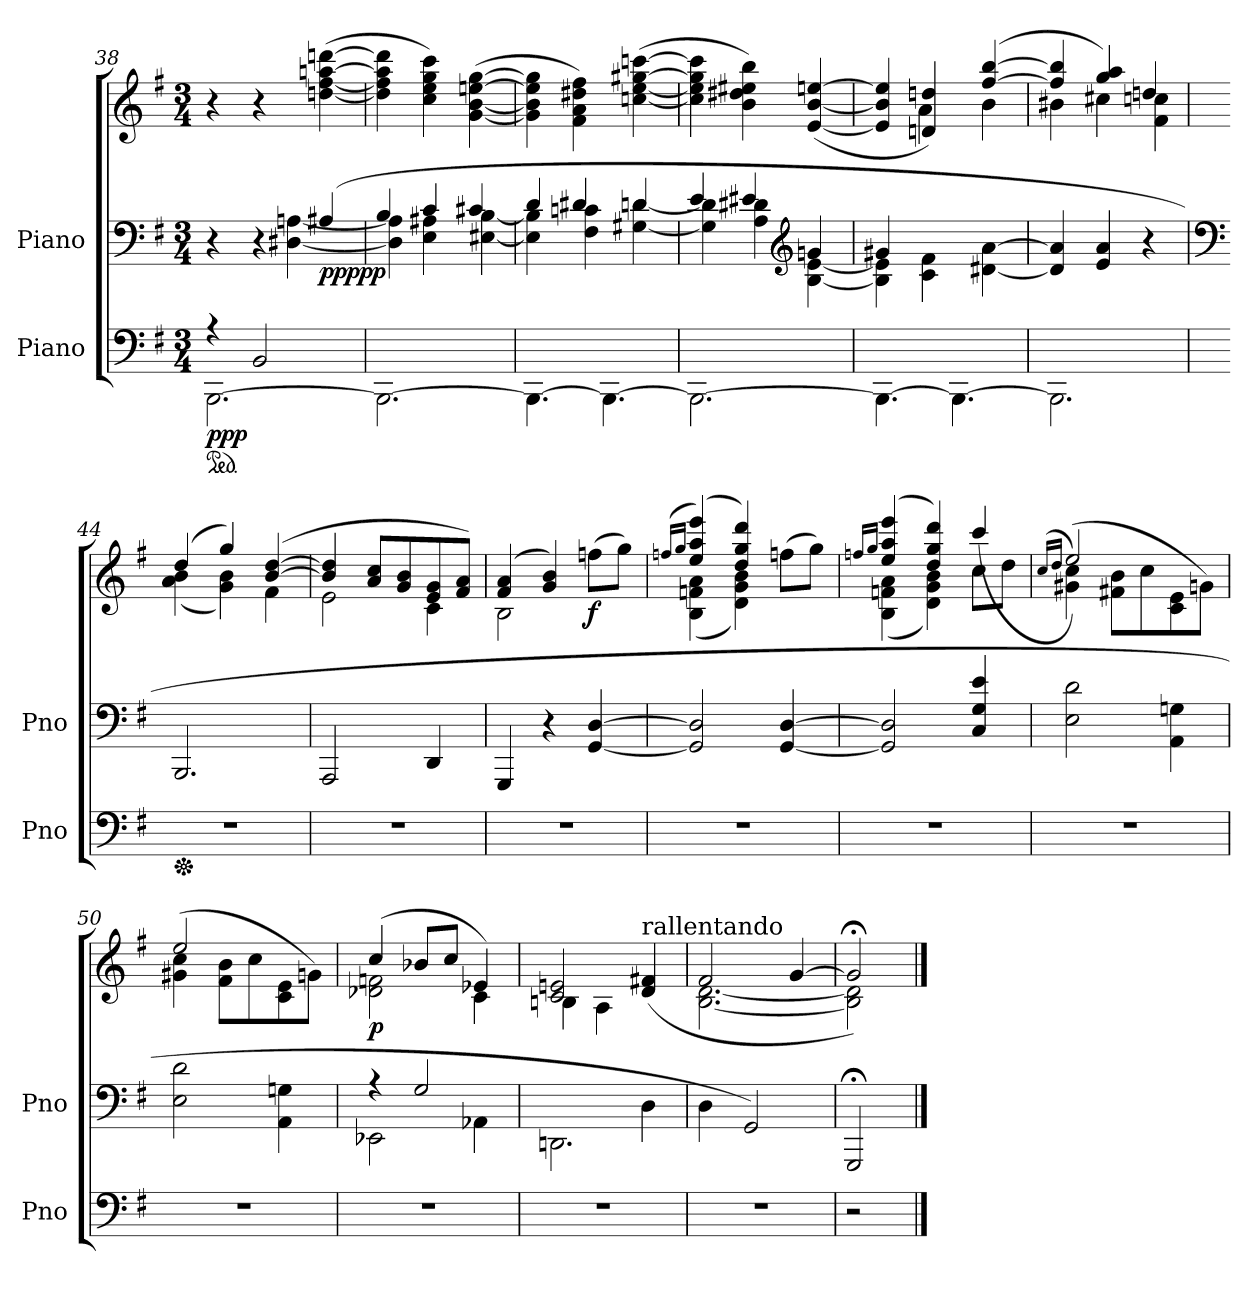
**kern	**dynam	**kern	**kern	**dynam
*part2	*part2	*part1	*part1	*part1
*staff3	*staff3	*staff2	*staff1	*staff1/2
*I"Piano	*	*I"Piano	*	*
*I'Pno	*	*I'Pno	*	*
*clefF4	*	*clefF4	*clefG2	*
*k[f#]	*	*k[f#]	*k[f#]	*
*M3/4	*	*M3/4	*M3/4	*
*ped	*	*	*	*
=38	=38	=38	=38	=38
*^	*	*^	*	*
!	!	!LO:DY:b	!	!	!	!
[2.BBB\	4rA	ppp	4r	2ryy	4r	.
.	2BB/	.	4r	.	4r	.
!	!	!	!	!	!	!LO:DY:b=2
!	!	!	!	!	!	!LO:DY:n=1:b
.	.	.	(>4A#X/	[4D#X\ [4An\	(>[4ddn\ [4ff#\ [4aan\ [4dddn\	ppp pp
*v	*v	*	*	*	*	*
=39	=39	=39	=39	=39	=39
2.BBB\_	.	4B/	4D#\] 4A\]	4dd\] 4ff#\] 4aa\] 4ddd\]	.
.	.	4c/	4E\ 4A#X\	4cc\ 4ee\ 4gg\ 4ccc\)	.
.	.	4c#X/	[4E#X\ [4B\	(>[4g\ [4b\ [4een\ [4gg\	.
=40	=40	=40	=40	=40	=40
4.BBB\_	.	4d/	4E#\] 4B\]	4g\] 4b\] 4ee\] 4gg\]	.
.	.	4d#X/	4F#\ 4cn\	4f#\ 4a\ 4dd#X\ 4ff#\)	.
4.BBB\_	.	.	.	.	.
.	.	4d#/	[4G#X\ [4dn\	(>[4ccn\ [4ee\ [4gg#X\ [4cccn\	.
=41	=41	=41	=41	=41	=41
2.BBB\_	.	4e/	4G#\] 4d\]	4cc\] 4ee\] 4gg#\] 4ccc\]	.
.	.	4e#X/	4A\ 4d#X\	4b\ 4dd#X\ 4ee#X\ 4bb\)	.
*	*	*clefG2	*	*	*
.	.	4gn/	[4B\ [4e#\	(>[4e/ [4b/ [4een/	.
=42	=42	=42	=42	=42	=42
*	*	*	*	*^	*
4.BBB\_	.	4g#X/	4B\] 4e#\]	4e/] 4b/] 4ee/]	4ryy	.
.	.	4ryy	4c\ 4f#\	4dn/ 4ddn/)	4a\	.
4.BBB\_	.	.	.	.	.	.
.	.	4ryy	[4d#X\ [4a\	(>[4ff#/ [4bb/	4b\	.
*	*	*v	*v	*	*	*
=43	=43	=43	=43	=43	=43
2.BBB\]	.	4d#/] 4a/]	4ff#/] 4bb/]	4b#X\	.
.	.	4e/ 4a/	4gg/ 4aa/)	4cc#X\)	.
.	.	4r	4ddn/	4f#\ 4ccn\	.
=44	=44	=44	=44	=44	=44
*	*	*clefF4	*	*	*
*Xped	*	*	*	*	*
2.r	.	2.BBB/	(>4dd/	(<4a\ 4b\	.
.	.	.	4gg/)	4g\ 4b\)	.
.	.	.	(>[4b/ [4dd/	4f#\	.
=45	=45	=45	=45	=45	=45
2.r	.	2AAA/	4b/] 4dd/]	2e\	.
.	.	.	8a/ 8cc/L	.	.
.	.	.	8g/ 8b/	.	.
.	.	4DD/	8e/ 8g/	4c\	.
.	.	.	8f#/ 8a/J)	.	.
=46	=46	=46	=46	=46	=46
2.r	.	4GGG/	(>4f#/ 4a/	2B\	.
.	.	4r	4g/ 4b/)	.	.
!	!	!	!	!	!LO:DY:b
.	.	[4GG/ [4D/	(>8ffn\L	4ryy	f
.	.	.	8gg\J)	.	.
=47	=47	=47	=47	=47	=47
.	.	.	(<16qffn/LL	.	.
.	.	.	16qgg/JJ	.	.
2.r	.	2GG/] 2D/]	(>4ee/ 4aa/ 4eee/)	(<4B\ 4fn\ 4a\	.
.	.	.	4dd/ 4gg/ 4ddd/)	4d\ 4g\ 4b\)	.
.	.	[4GG/ [4D/	(>8ff\L	4ryy	.
.	.	.	8gg\J)	.	.
=48	=48	=48	=48	=48	=48
.	.	.	16qffn/LL	.	.
.	.	.	16qgg/JJ	.	.
2.r	.	2GG/] 2D/]	(>4ee/ 4aa/ 4eee/	(<4B\ 4fn\ 4a\	.
.	.	.	4dd/ 4gg/ 4ddd/)	4d\ 4g\ 4b\)	.
.	.	4C/ 4G/ 4e/	8cc\L	(>4ccc/	.
.	.	.	8dd\J	.	.
=49	=49	=49	=49	=49	=49
.	.	.	(<16qcc/LL	.	.
.	.	.	16qdd/JJ	.	.
2.r	.	2E\ 2d\	(>4g#X\ 4cc\)	2ee/)	.
.	.	.	8f#X\ 8b\L	.	.
.	.	.	8cc\	.	.
.	.	4AA\ 4Gn\	8c\ 8e\	4ryy	.
.	.	.	8gn\J)	.	.
=50	=50	=50	=50	=50	=50
2.r	.	2E\ 2d\	(>4g#X\ 4cc\	2ee/	.
.	.	.	8f#\ 8b\L	.	.
.	.	.	8cc\	.	.
.	.	4AA\ 4Gn\	8c\ 8e\	4ryy	.
.	.	.	8gn\J)	.	.
=51	=51	=51	=51	=51	=51
*	*	*^	*	*	*
!	!	!	!	!	!	!LO:DY:b
2.r	.	4r	2EE-X\	(>4cc/	2d-X\ 2fn\	p
.	.	2G/	.	8b-X/L	.	.
.	.	.	.	8cc/J	.	.
.	.	.	4AA-X\	4e-X/)	4c\	.
=52	=52	=52	=52	=52	=52	=52
2.r	.	2.DDn\	2ryy	2c/ 2en/	(<4Bn\	.
.	.	.	.	.	4A\	.
!	!	!	!	!LO:TX:a:t=rallentando	!	!
.	.	.	4D\	(>4d/ 4f#X/	4ryy	.
*	*	*v	*v	*	*	*
=53	=53	=53	=53	=53	=53
2.r	.	4D\	2f#/	[2.B\ [2.d\	.
.	.	2GG/)	.	.	.
.	.	.	[4g/	.	.
=54	=54	=54	=54	=54	=54
2r	.	2GGG;/	2g;</])	2B\] 2d\]	.
*	*	*	*v	*v	*
==	==	==	==	==
*-	*-	*-	*-	*-
